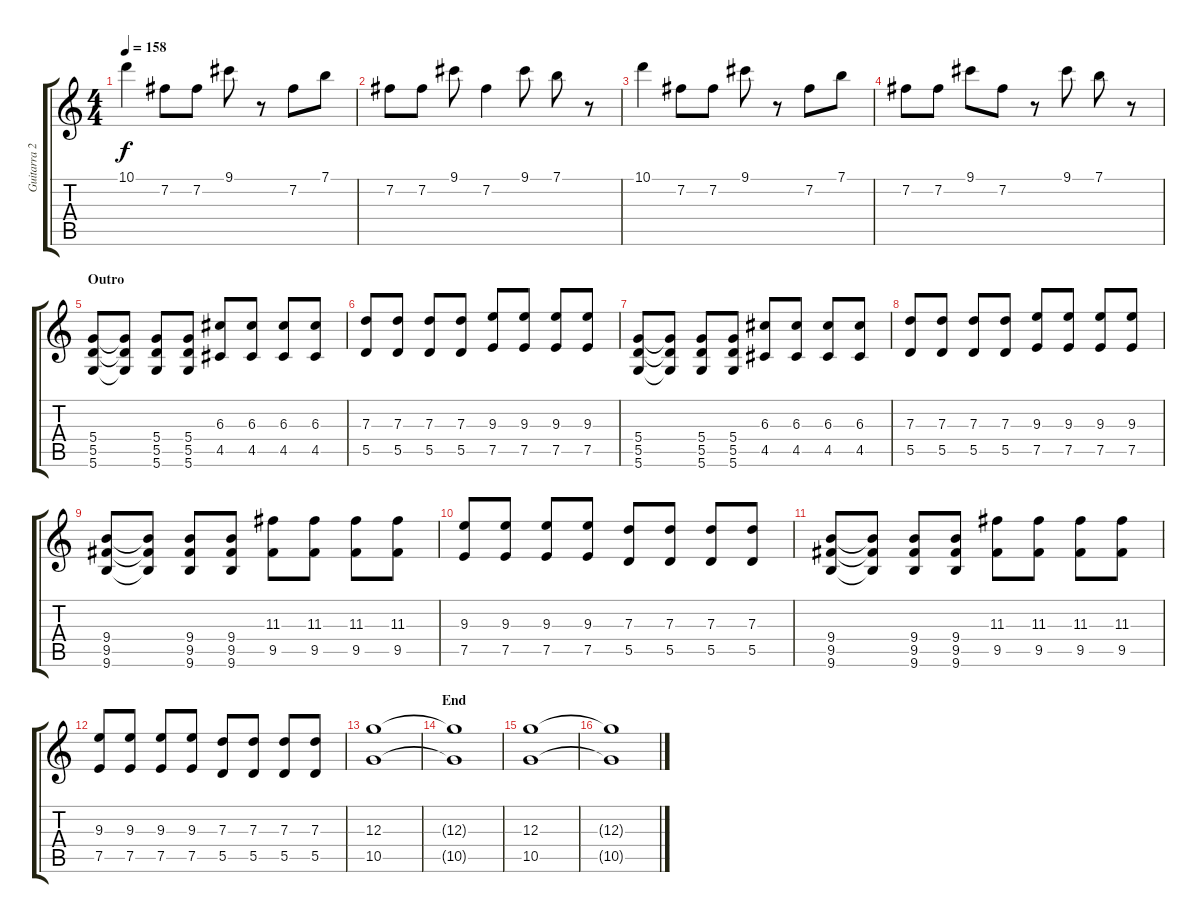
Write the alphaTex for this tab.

\track ("Guitarra 2" "Guitarra 2") {instrument acousticguitarsteel}
\staff {score tabs}
\tuning (E4 B3 G3 D3 A2 D2) {hide}
\ts (4 4)
\tempo 158
\clef g2
\ks c
10.1.4{dy f} 7.2.8 7.2.8 9.1.8 r.8 7.2.8 7.1.8 |
7.2.8 7.2.8 9.1.8 7.2.4 9.1.8 7.1.8 r.8 |
10.1.4 7.2.8 7.2.8 9.1.8 r.8 7.2.8 7.1.8 |
7.2.8 7.2.8 9.1.8 7.2.8 r.8 9.1.8 7.1.8 r.8 |
\section ("" "Outro")
(5.4 5.5 5.6).8{instrument distortionguitar} (5.4{t} 5.5{t} 5.6{t}).8 (5.4 5.5 5.6).8 (5.4 5.5 5.6).8 (6.3 4.5).8 (6.3 4.5).8 (6.3 4.5).8 (6.3 4.5).8 |
(7.3 5.5).8 (7.3 5.5).8 (7.3 5.5).8 (7.3 5.5).8 (9.3 7.5).8 (9.3 7.5).8 (9.3 7.5).8 (9.3 7.5).8 |
(5.4 5.5 5.6).8 (5.4{t} 5.5{t} 5.6{t}).8 (5.4 5.5 5.6).8 (5.4 5.5 5.6).8 (6.3 4.5).8 (6.3 4.5).8 (6.3 4.5).8 (6.3 4.5).8 |
(7.3 5.5).8 (7.3 5.5).8 (7.3 5.5).8 (7.3 5.5).8 (9.3 7.5).8 (9.3 7.5).8 (9.3 7.5).8 (9.3 7.5).8 |
(9.4 9.5 9.6).8 (9.4{t} 9.5{t} 9.6{t}).8 (9.4 9.5 9.6).8 (9.4 9.5 9.6).8 (11.3 9.5).8 (11.3 9.5).8 (11.3 9.5).8 (11.3 9.5).8 |
(9.3 7.5).8 (9.3 7.5).8 (9.3 7.5).8 (9.3 7.5).8 (7.3 5.5).8 (7.3 5.5).8 (7.3 5.5).8 (7.3 5.5).8 |
(9.4 9.5 9.6).8 (9.4{t} 9.5{t} 9.6{t}).8 (9.4 9.5 9.6).8 (9.4 9.5 9.6).8 (11.3 9.5).8 (11.3 9.5).8 (11.3 9.5).8 (11.3 9.5).8 |
(9.3 7.5).8 (9.3 7.5).8 (9.3 7.5).8 (9.3 7.5).8 (7.3 5.5).8 (7.3 5.5).8 (7.3 5.5).8 (7.3 5.5).8 |
(12.3 10.5).1 |
\section ("" "End")
(12.3{t} 10.5{t}).1 |
(12.3 10.5).1 |
(12.3{t} 10.5{t}).1
